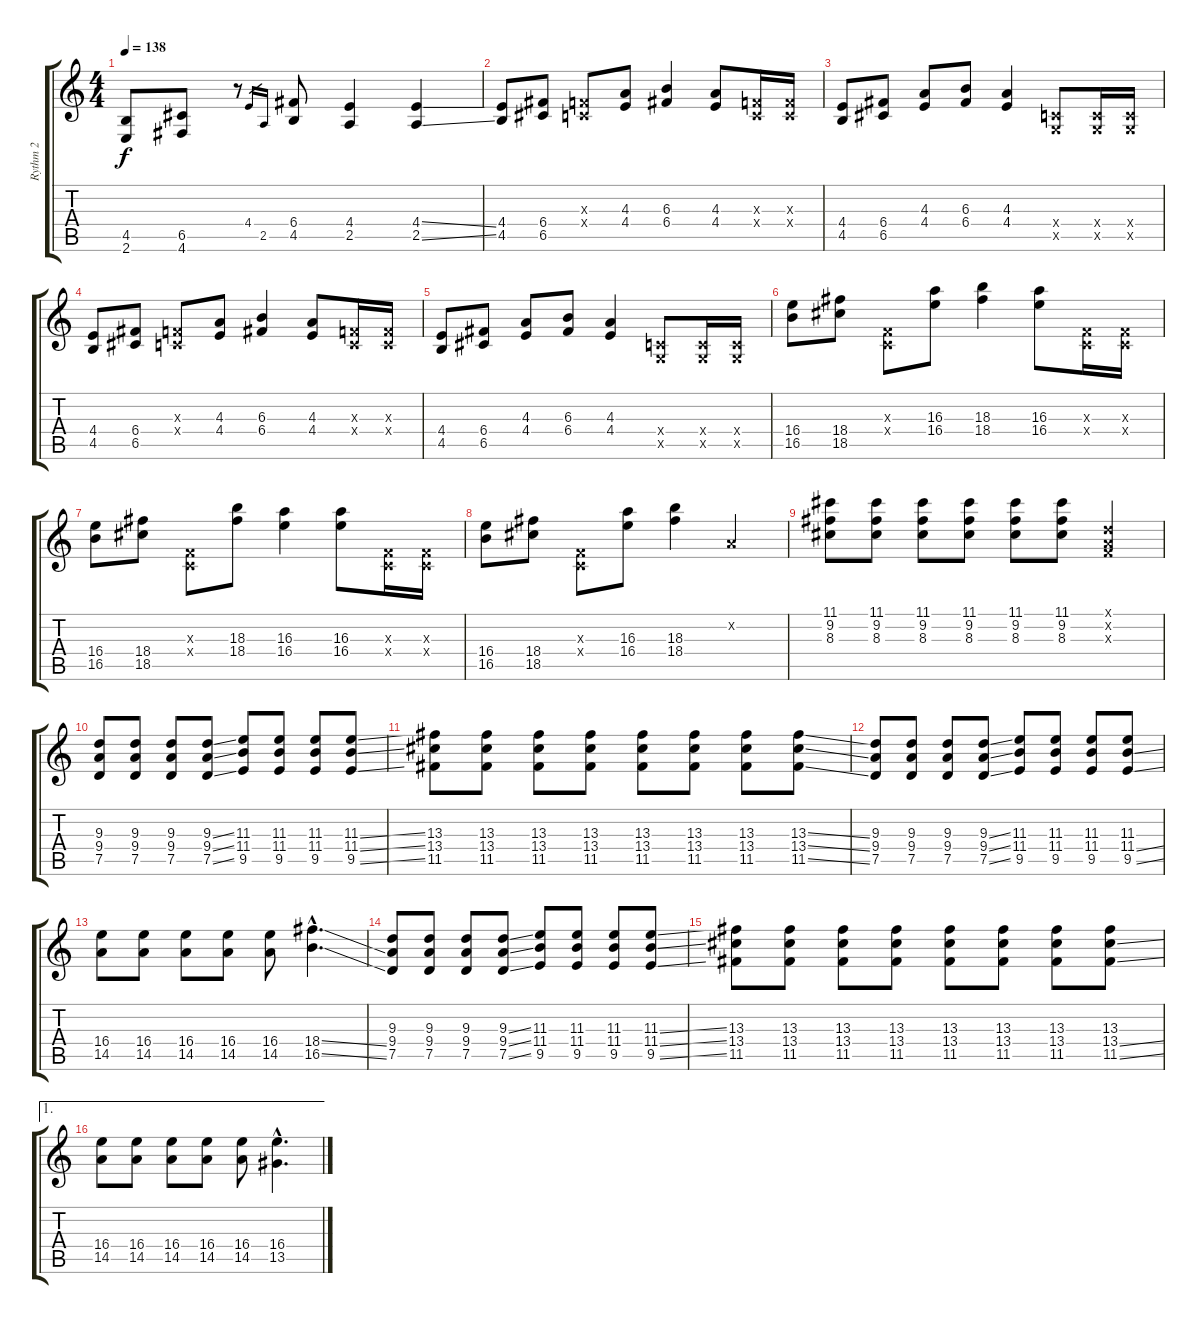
\track ("Rythm 2" "Rythm 2") {instrument distortionguitar}
\staff {score tabs}
\tuning (D4 A3 F3 C3 G2 D2) {hide}
\ts (4 4)
\tempo 138
\clef g2
\ks c
(4.5 2.6).8{dy f} (6.5 4.6).8 r.8 4.4.16{gr} 2.5.16{gr} (6.4 4.5).8 (4.4 2.5).4 (4.4{ss} 2.5{ss}).4 |
(4.4 4.5).8 (6.4 6.5).8 (0.3{x} 0.4{x}).8 (4.3 4.4).8 (6.3 6.4).4 (4.3 4.4).8 (0.3{x} 0.4{x}).16 (0.3{x} 0.4{x}).16 |
(4.4 4.5).8 (6.4 6.5).8 (4.3 4.4).8 (6.3 6.4).8 (4.3 4.4).4 (0.4{x} 0.5{x}).8 (0.4{x} 0.5{x}).16 (0.4{x} 0.5{x}).16 |
(4.4 4.5).8 (6.4 6.5).8 (0.3{x} 0.4{x}).8 (4.3 4.4).8 (6.3 6.4).4 (4.3 4.4).8 (0.3{x} 0.4{x}).16 (0.3{x} 0.4{x}).16 |
(4.4 4.5).8 (6.4 6.5).8 (4.3 4.4).8 (6.3 6.4).8 (4.3 4.4).4 (0.4{x} 0.5{x}).8 (0.4{x} 0.5{x}).16 (0.4{x} 0.5{x}).16 |
(16.4 16.5).8 (18.4 18.5).8 (0.3{x} 0.4{x}).8 (16.3 16.4).8 (18.3 18.4).4 (16.3 16.4).8 (0.3{x} 0.4{x}).16 (0.3{x} 0.4{x}).16 |
(16.4 16.5).8 (18.4 18.5).8 (0.3{x} 0.4{x}).8 (18.3 18.4).8 (16.3 16.4).4 (16.3 16.4).8 (0.3{x} 0.4{x}).16 (0.3{x} 0.4{x}).16 |
(16.4 16.5).8 (18.4 18.5).8 (0.3{x} 0.4{x}).8 (16.3 16.4).8 (18.3 18.4).4 0.2{x}.4 |
(11.1 9.2 8.3).8 (11.1 9.2 8.3).8 (11.1 9.2 8.3).8 (11.1 9.2 8.3).8 (11.1 9.2 8.3).8 (11.1 9.2 8.3).8 (0.1{x} 0.2{x} 0.3{x}).4 |
(9.3 9.4 7.5).8 (9.3 9.4 7.5).8 (9.3 9.4 7.5).8 (9.3{ss} 9.4{ss} 7.5{ss}).8 (11.3 11.4 9.5).8 (11.3 11.4 9.5).8 (11.3 11.4 9.5).8 (11.3{ss} 11.4{ss} 9.5{ss}).8 |
(13.3 13.4 11.5).8 (13.3 13.4 11.5).8 (13.3 13.4 11.5).8 (13.3 13.4 11.5).8 (13.3 13.4 11.5).8 (13.3 13.4 11.5).8 (13.3 13.4 11.5).8 (13.3{ss} 13.4{ss} 11.5{ss}).8 |
(9.3 9.4 7.5).8 (9.3 9.4 7.5).8 (9.3 9.4 7.5).8 (9.3{ss} 9.4{ss} 7.5{ss}).8 (11.3 11.4 9.5).8 (11.3 11.4 9.5).8 (11.3 11.4 9.5).8 (11.3 11.4{ss} 9.5{ss}).8 |
(16.4 14.5).8 (16.4 14.5).8 (16.4 14.5).8 (16.4 14.5).8 (16.4 14.5).8 (18.4{ss hac} 16.5{ss hac}).4{d} |
(9.3 9.4 7.5).8 (9.3 9.4 7.5).8 (9.3 9.4 7.5).8 (9.3{ss} 9.4{ss} 7.5{ss}).8 (11.3 11.4 9.5).8 (11.3 11.4 9.5).8 (11.3 11.4 9.5).8 (11.3{ss} 11.4{ss} 9.5{ss}).8 |
(13.3 13.4 11.5).8 (13.3 13.4 11.5).8 (13.3 13.4 11.5).8 (13.3 13.4 11.5).8 (13.3 13.4 11.5).8 (13.3 13.4 11.5).8 (13.3 13.4 11.5).8 (13.3 13.4{ss} 11.5{ss}).8 |
\ae 1
(16.4 14.5).8 (16.4 14.5).8 (16.4 14.5).8 (16.4 14.5).8 (16.4 14.5).8 (16.4{hac} 13.5{ss hac}).4{d}
